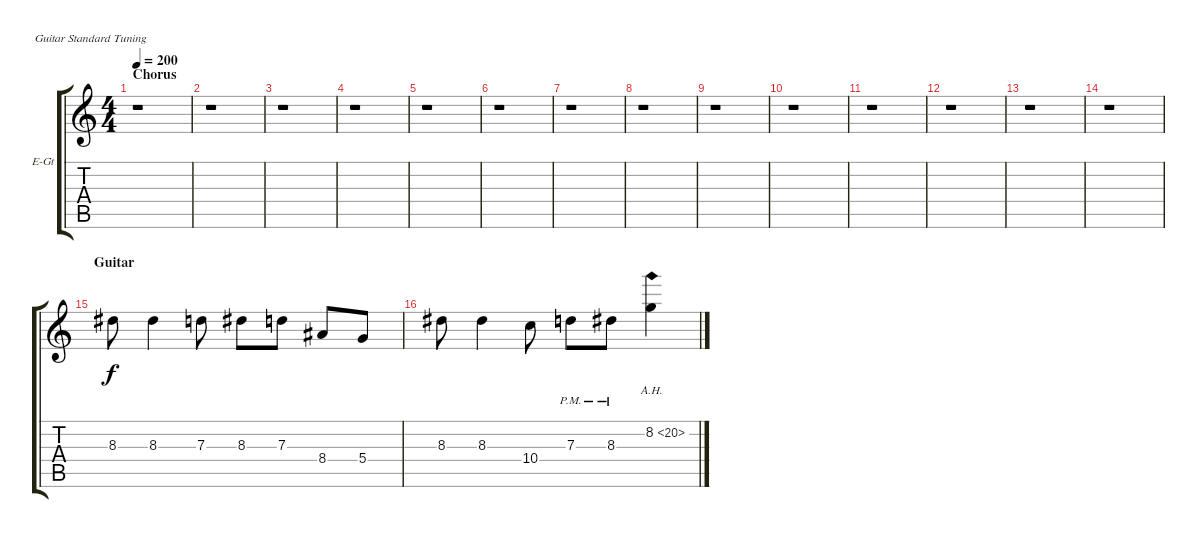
\bracketExtendMode groupsimilarinstruments
\firstSystemTrackNameOrientation horizontal
\otherSystemsTrackNameOrientation horizontal
\track ("Lead 2" "E-Gt") {instrument distortionguitar}
\staff {score tabs}
\tuning (E4 B3 G3 D3 A2 E2)
\ts (4 4)
\section ("" "Chorus")
\tempo 200
\clef g2
\ks aminor
r.1{dy mp} |
r.1 |
r.1 |
r.1 |
r.1 |
r.1 |
r.1 |
r.1 |
r.1 |
r.1 |
r.1 |
r.1 |
r.1 |
r.1 |
\section ("" "Guitar")
8.3.8{dy f} 8.3.4 7.3.8 8.3.8 7.3.8 8.4.8 5.4.8 |
8.3.8 8.3.4 10.4.8 7.3{pm}.8 8.3{pm}.8 8.2{ah 12}.4
